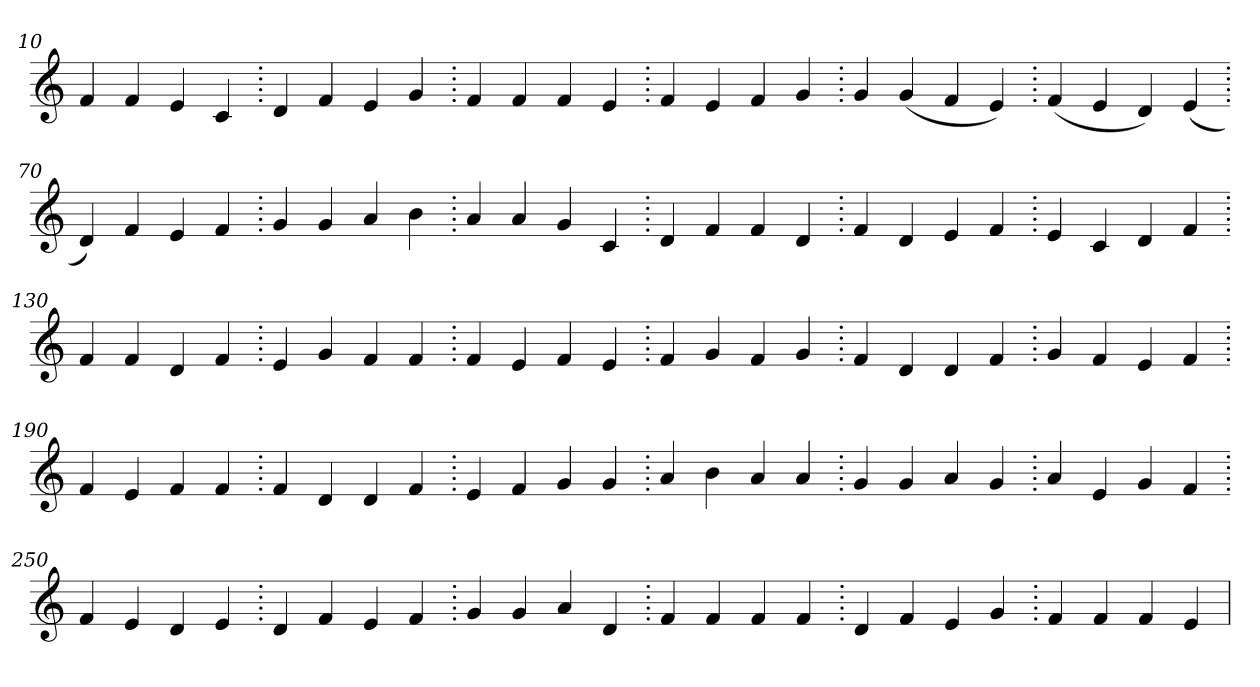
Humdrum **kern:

**kern
*part1
*staff1
*clefG2
=10.
4f
4f
4e
4c
=20.
4d
4f
4e
4g
=30.
4f
4f
4f
4e
=40.
4f
4e
4f
4g
=50.
4g
(>4g
4f
4e)
=60.
(>4f
4e
4d)
(>4e
=70.
4d)
4f
4e
4f
=80.
4g
4g
4a
4b
=90.
4a
4a
4g
4c
=100.
4d
4f
4f
4d
=110.
4f
4d
4e
4f
=120.
4e
4c
4d
4f
=130.
4f
4f
4d
4f
=140.
4e
4g
4f
4f
=150.
4f
4e
4f
4e
=160.
4f
4g
4f
4g
=170.
4f
4d
4d
4f
=180.
4g
4f
4e
4f
=190.
4f
4e
4f
4f
=200.
4f
4d
4d
4f
=210.
4e
4f
4g
4g
=220.
4a
4b
4a
4a
=230.
4g
4g
4a
4g
=240.
4a
4e
4g
4f
=250.
4f
4e
4d
4e
=260.
4d
4f
4e
4f
=270.
4g
4g
4a
4d
=280.
4f
4f
4f
4f
=290.
4d
4f
4e
4g
=300.
4f
4f
4f
4e
=
*-
